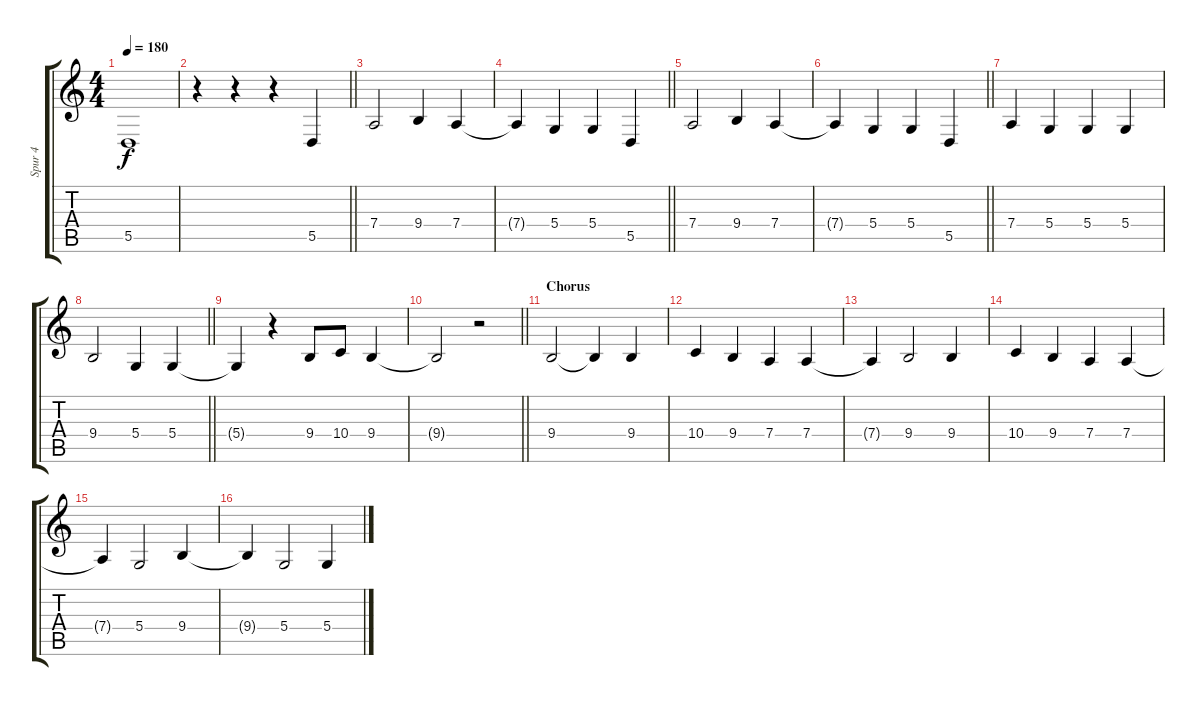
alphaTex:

\track ("Spur 4" "Spur 4") {instrument tenorsax}
\staff {score tabs}
\tuning (E4 B3 G3 D3 A2 E2) {hide}
\ts (4 4)
\tempo 180
\clef g2
\ks c
5.5.1{dy f} |
\barLineRight lightlight
r.4 r.4 r.4 5.5.4 |
7.4.2 9.4.4 7.4.4 |
\barLineRight lightlight
7.4{t}.4 5.4.4 5.4.4 5.5.4 |
7.4.2 9.4.4 7.4.4 |
\barLineRight lightlight
7.4{t}.4 5.4.4 5.4.4 5.5.4 |
7.4.4 5.4.4 5.4.4 5.4.4 |
\barLineRight lightlight
9.4.2 5.4.4 5.4.4 |
5.4{t}.4 r.4 9.4.8 10.4.8 9.4.4 |
\barLineRight lightlight
9.4{t}.2 r.2 |
\section ("" "Chorus")
9.4.2 9.4{t}.4 9.4.4 |
10.4.4 9.4.4 7.4.4 7.4.4 |
7.4{t}.4 9.4.2 9.4.4 |
10.4.4 9.4.4 7.4.4 7.4.4 |
7.4{t}.4 5.4.2 9.4.4 |
9.4{t}.4 5.4.2 5.4.4
